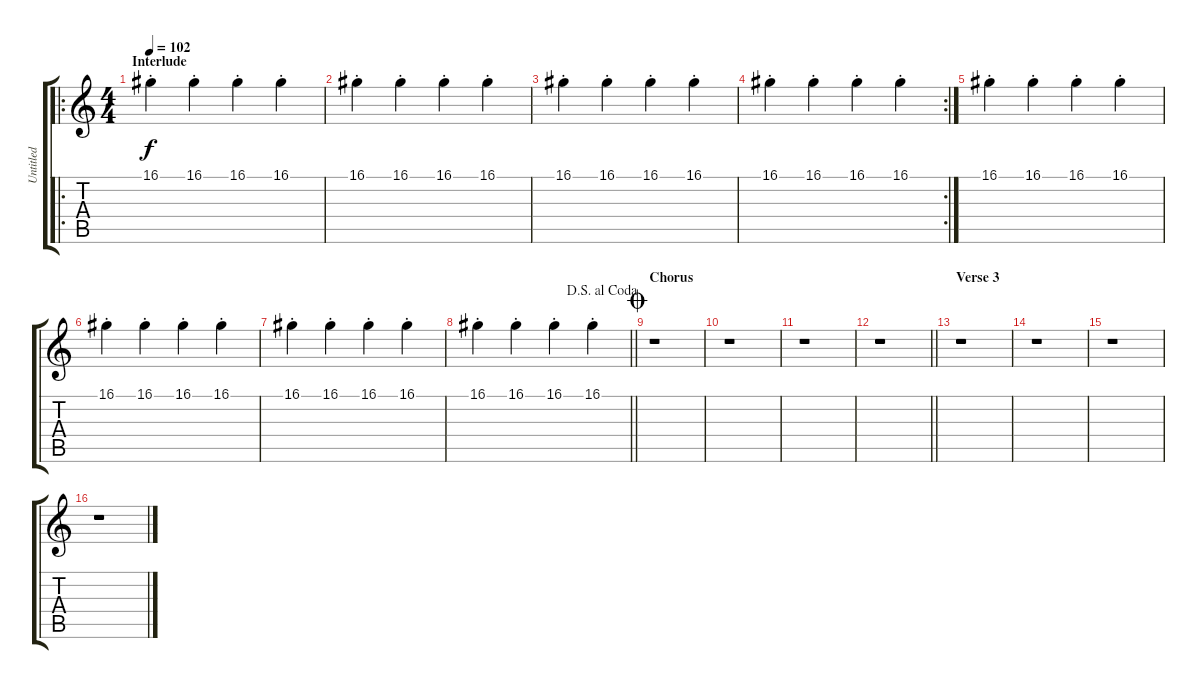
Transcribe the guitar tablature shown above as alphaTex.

\track ("Untitled" "Untitled") {instrument acousticgrandpiano}
\staff {score tabs}
\tuning (E4 B3 G3 D3 A2 E2) {hide}
\ro
\ts (4 4)
\section ("" "Interlude")
\tempo 102
\clef g2
\ks c
16.1{st}.4{dy f} 16.1{st}.4 16.1{st}.4 16.1{st}.4 |
16.1{st}.4 16.1{st}.4 16.1{st}.4 16.1{st}.4 |
16.1{st}.4 16.1{st}.4 16.1{st}.4 16.1{st}.4 |
\rc 2
16.1{st}.4 16.1{st}.4 16.1{st}.4 16.1{st}.4 |
16.1{st}.4 16.1{st}.4 16.1{st}.4 16.1{st}.4 |
16.1{st}.4 16.1{st}.4 16.1{st}.4 16.1{st}.4 |
16.1{st}.4 16.1{st}.4 16.1{st}.4 16.1{st}.4 |
\jump dalsegnoalcoda
\barLineRight lightlight
16.1{st}.4 16.1{st}.4 16.1{st}.4 16.1{st}.4 |
\section ("" "Chorus")
\jump coda
r.1 |
r.1 |
r.1 |
\barLineRight lightlight
r.1 |
\section ("" "Verse 3")
r.1 |
r.1 |
r.1 |
r.1
